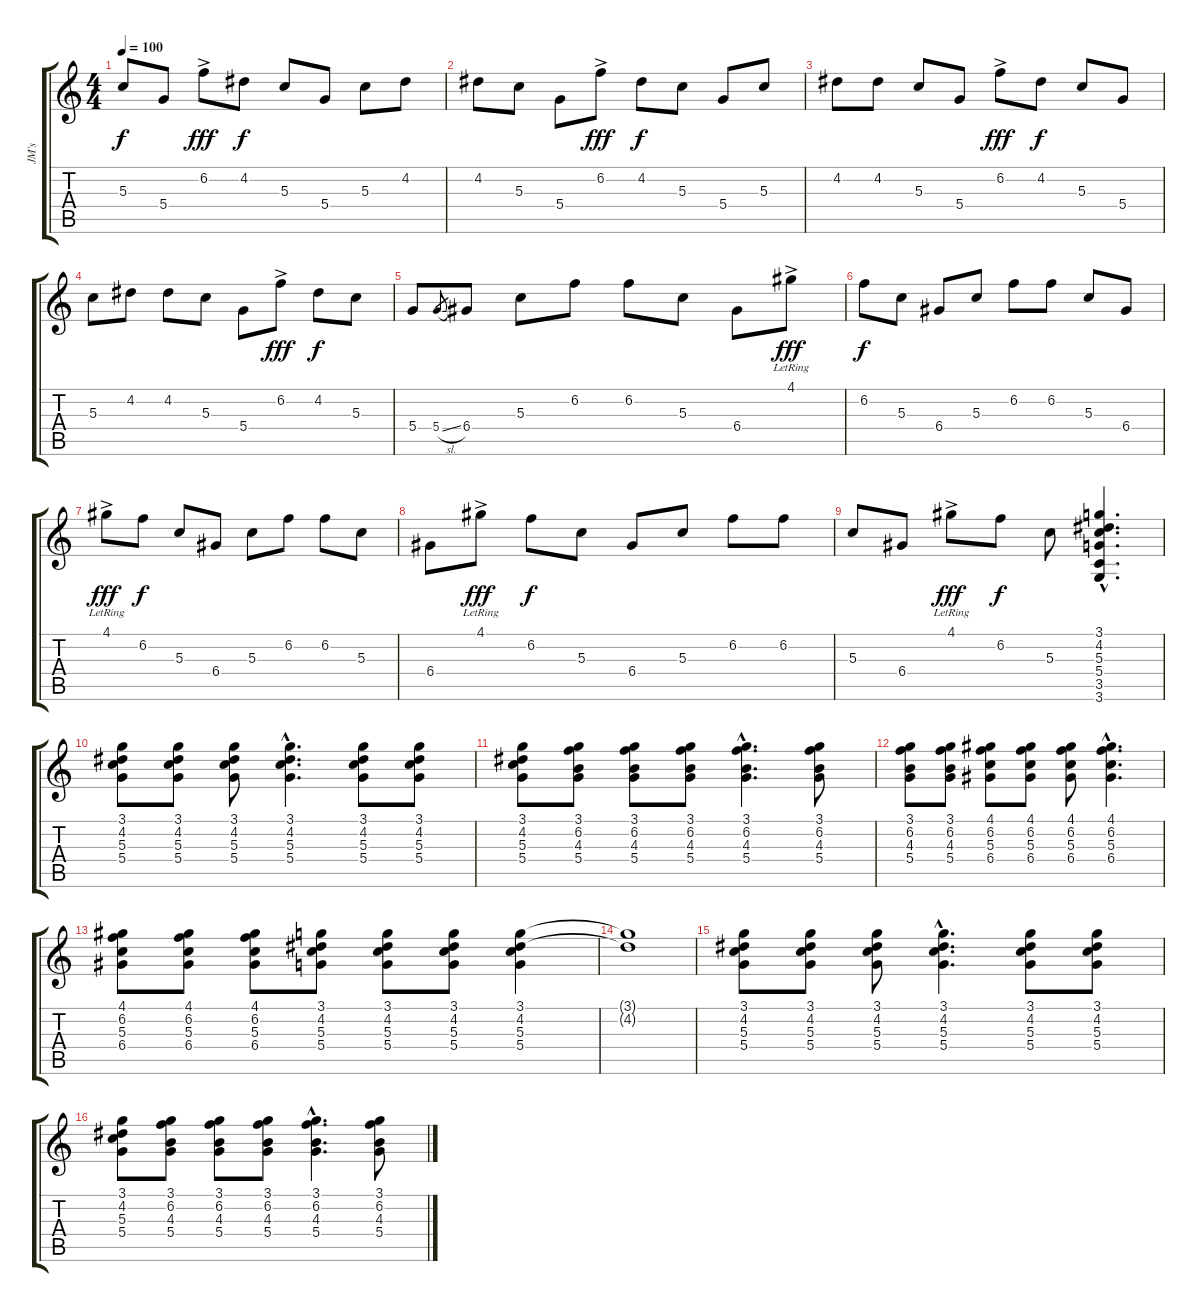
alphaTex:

\track ("JM's" "JM's") {instrument acousticguitarnylon}
\staff {score tabs}
\tuning (E4 B3 G3 D3 A2 E2) {hide}
\ts (4 4)
\tempo 100
\clef g2
\ks c
5.3.8{dy f} 5.4.8 6.2{ac}.8{dy fff} 4.2.8{dy f} 5.3.8 5.4.8 5.3.8 4.2.8 |
4.2.8 5.3.8 5.4.8 6.2{ac}.8{dy fff} 4.2.8{dy f} 5.3.8 5.4.8 5.3.8 |
4.2.8 4.2.8 5.3.8 5.4.8 6.2{ac}.8{dy fff} 4.2.8{dy f} 5.3.8 5.4.8 |
5.3.8 4.2.8 4.2.8 5.3.8 5.4.8 6.2{ac}.8{dy fff} 4.2.8{dy f} 5.3.8 |
5.4.8 5.4{sl}.8{gr} 6.4.8 5.3.8 6.2.8 6.2.8 5.3.8 6.4.8 4.1{ac lr}.8{dy fff} |
6.2.8{dy f} 5.3.8 6.4.8 5.3.8 6.2.8 6.2.8 5.3.8 6.4.8 |
4.1{ac lr}.8{dy fff} 6.2.8{dy f} 5.3.8 6.4.8 5.3.8 6.2.8 6.2.8 5.3.8 |
6.4.8 4.1{ac lr}.8{dy fff} 6.2.8{dy f} 5.3.8 6.4.8 5.3.8 6.2.8 6.2.8 |
5.3.8 6.4.8 4.1{ac lr}.8{dy fff} 6.2.8{dy f} 5.3.8 (3.1{hac} 4.2{hac} 5.3{hac} 5.4{hac} 3.5{hac} 3.6{hac}).4{d} |
(3.1 4.2 5.3 5.4).8 (3.1 4.2 5.3 5.4).8 (3.1 4.2 5.3 5.4).8 (3.1{hac} 4.2{hac} 5.3{hac} 5.4{hac}).4{d} (3.1 4.2 5.3 5.4).8 (3.1 4.2 5.3 5.4).8 |
(3.1 4.2 5.3 5.4).8 (3.1 6.2 4.3 5.4).8 (3.1 6.2 4.3 5.4).8 (3.1 6.2 4.3 5.4).8 (3.1{hac} 6.2{hac} 4.3{hac} 5.4{hac}).4{d} (3.1 6.2 4.3 5.4).8 |
(3.1 6.2 4.3 5.4).8 (3.1 6.2 4.3 5.4).8 (4.1 6.2 5.3 6.4).8 (4.1 6.2 5.3 6.4).8 (4.1 6.2 5.3 6.4).8 (4.1{hac} 6.2{hac} 5.3{hac} 6.4{hac}).4{d} |
(4.1 6.2 5.3 6.4).8 (4.1 6.2 5.3 6.4).8 (4.1 6.2 5.3 6.4).8 (3.1 4.2 5.3 5.4).8 (3.1 4.2 5.3 5.4).8 (3.1 4.2 5.3 5.4).8 (3.1 4.2 5.3 5.4).4 |
(3.1{t} 4.2{t}).1 |
(3.1 4.2 5.3 5.4).8 (3.1 4.2 5.3 5.4).8 (3.1 4.2 5.3 5.4).8 (3.1{hac} 4.2{hac} 5.3{hac} 5.4{hac}).4{d} (3.1 4.2 5.3 5.4).8 (3.1 4.2 5.3 5.4).8 |
(3.1 4.2 5.3 5.4).8 (3.1 6.2 4.3 5.4).8 (3.1 6.2 4.3 5.4).8 (3.1 6.2 4.3 5.4).8 (3.1{hac} 6.2{hac} 4.3{hac} 5.4{hac}).4{d} (3.1 6.2 4.3 5.4).8
